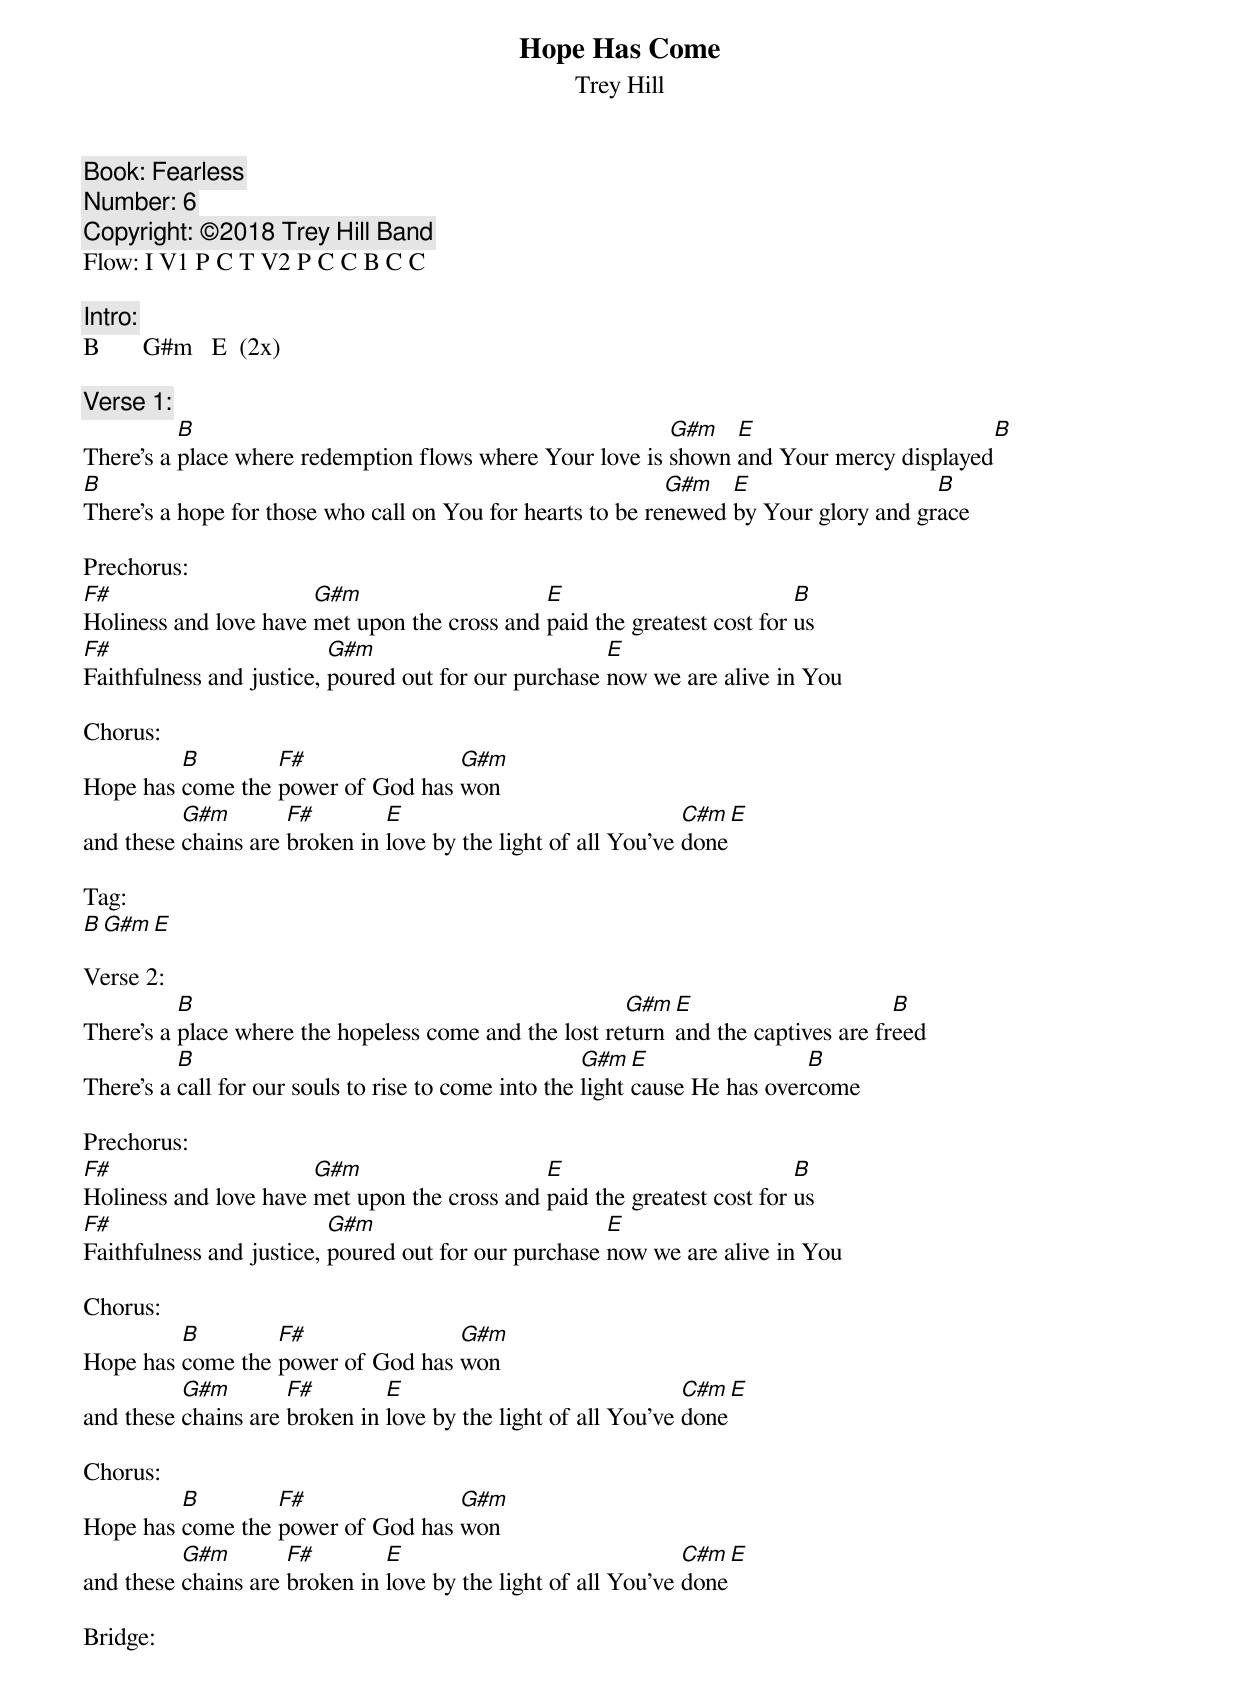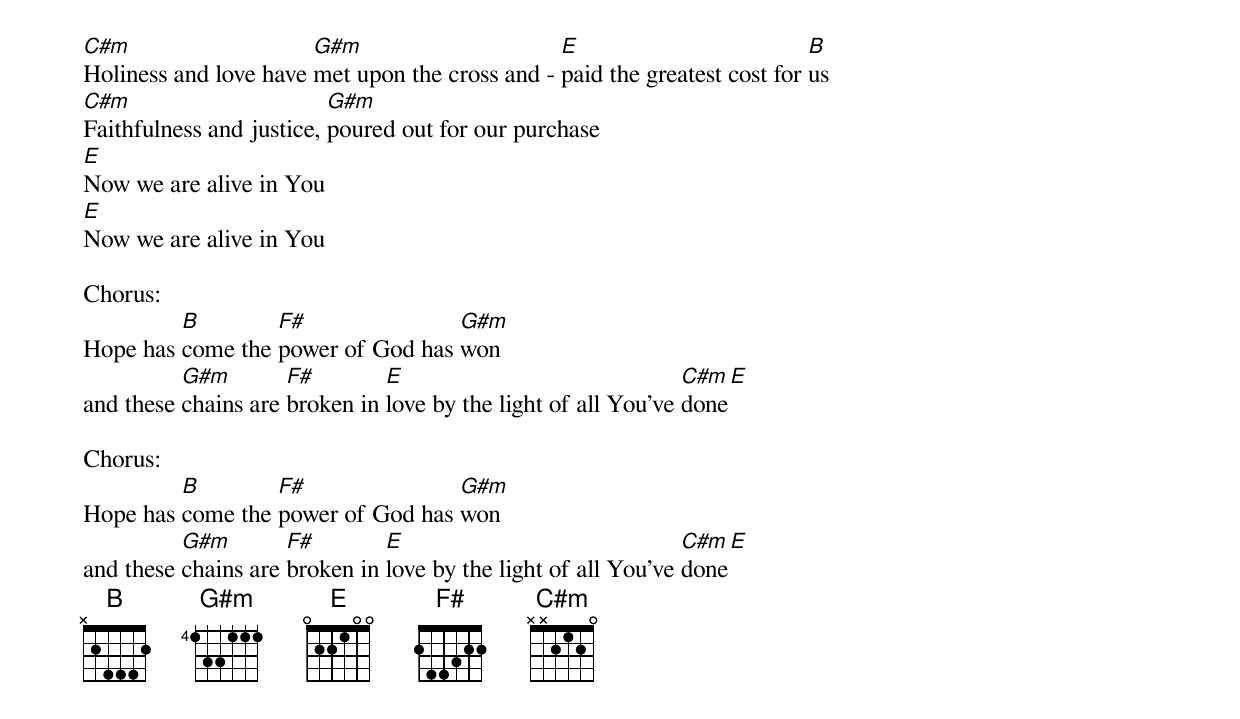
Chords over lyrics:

Hope Has Come
Trey Hill
Book: Fearless
Number: 6
Copyright: ©2018 Trey Hill Band
Flow: I V1 P C T V2 P C C B C C

Intro:
B       G#m   E  (2x)

Verse 1:
          B                                               G#m   E                       B
There's a place where redemption flows where Your love is shown and Your mercy displayed
B                                                           G#m   E                   B
There's a hope for those who call on You for hearts to be renewed by Your glory and grace

Prechorus:
F#                     G#m                    E                          B
Holiness and love have met upon the cross and paid the greatest cost for us
F#                        G#m                         E
Faithfulness and justice, poured out for our purchase now we are alive in You

Chorus:
         B        F#               G#m
Hope has come the power of God has won
          G#m        F#        E                               C#m     E
and these chains are broken in love by the light of all You've done

Tag:
B       G#m   E

Verse 2:
          B                                            G#m  E                      B
There's a place where the hopeless come and the lost return and the captives are freed
          B                                           G#m   E                B
There's a call for our souls to rise to come into the light cause He has overcome

Prechorus:
F#                     G#m                    E                          B
Holiness and love have met upon the cross and paid the greatest cost for us
F#                        G#m                         E
Faithfulness and justice, poured out for our purchase now we are alive in You

Chorus:
         B        F#               G#m
Hope has come the power of God has won
          G#m        F#        E                               C#m     E
and these chains are broken in love by the light of all You've done

Chorus:
         B        F#               G#m
Hope has come the power of God has won
          G#m        F#        E                               C#m     E
and these chains are broken in love by the light of all You've done

Bridge:
C#m                    G#m                      E                          B
Holiness and love have met upon the cross and - paid the greatest cost for us
C#m                       G#m
Faithfulness and justice, poured out for our purchase
E
Now we are alive in You
E
Now we are alive in You

Chorus:
         B        F#               G#m
Hope has come the power of God has won
          G#m        F#        E                               C#m     E
and these chains are broken in love by the light of all You've done

Chorus:
         B        F#               G#m
Hope has come the power of God has won
          G#m        F#        E                               C#m     E
and these chains are broken in love by the light of all You've done
